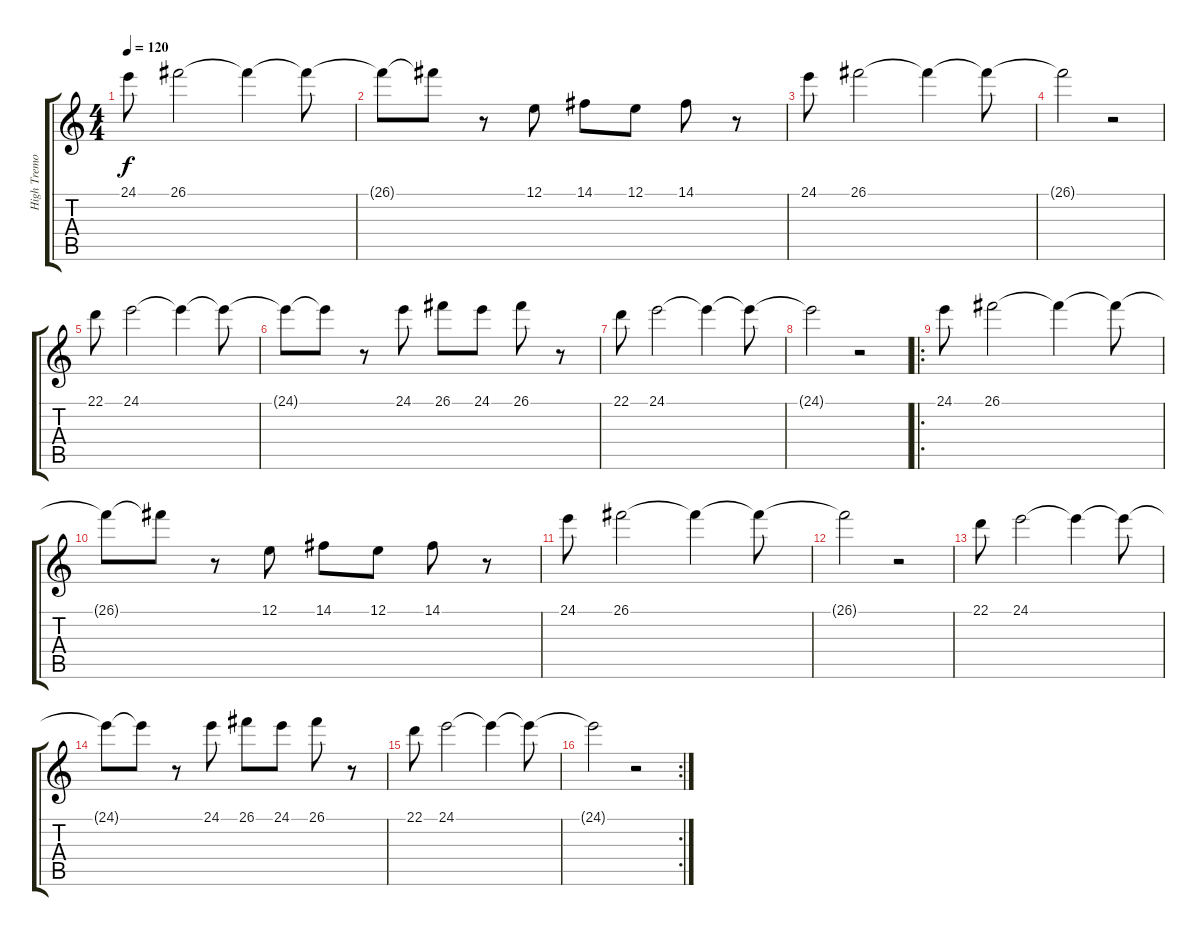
\track ("High Tremolo Strings" "High Tremo") {instrument tremolostrings}
\staff {score tabs}
\tuning (E4 B3 G3 D3 A2 E2) {hide}
\ts (4 4)
\tempo 120
\clef g2
\ks c
24.1.8{dy f} 26.1.2 26.1{t}.4 26.1{t}.8 |
26.1{t}.8 26.1{t}.8 r.8 12.1.8 14.1.8 12.1.8 14.1.8 r.8 |
24.1.8 26.1.2 26.1{t}.4 26.1{t}.8 |
26.1{t}.2 r.2 |
22.1.8 24.1.2 24.1{t}.4 24.1{t}.8 |
24.1{t}.8 24.1{t}.8 r.8 24.1.8 26.1.8 24.1.8 26.1.8 r.8 |
22.1.8 24.1.2 24.1{t}.4 24.1{t}.8 |
24.1{t}.2 r.2 |
\ro
24.1.8 26.1.2 26.1{t}.4 26.1{t}.8 |
26.1{t}.8 26.1{t}.8 r.8 12.1.8 14.1.8 12.1.8 14.1.8 r.8 |
24.1.8 26.1.2 26.1{t}.4 26.1{t}.8 |
26.1{t}.2 r.2 |
22.1.8 24.1.2 24.1{t}.4 24.1{t}.8 |
24.1{t}.8 24.1{t}.8 r.8 24.1.8 26.1.8 24.1.8 26.1.8 r.8 |
22.1.8 24.1.2 24.1{t}.4 24.1{t}.8 |
\rc 2
24.1{t}.2 r.2
